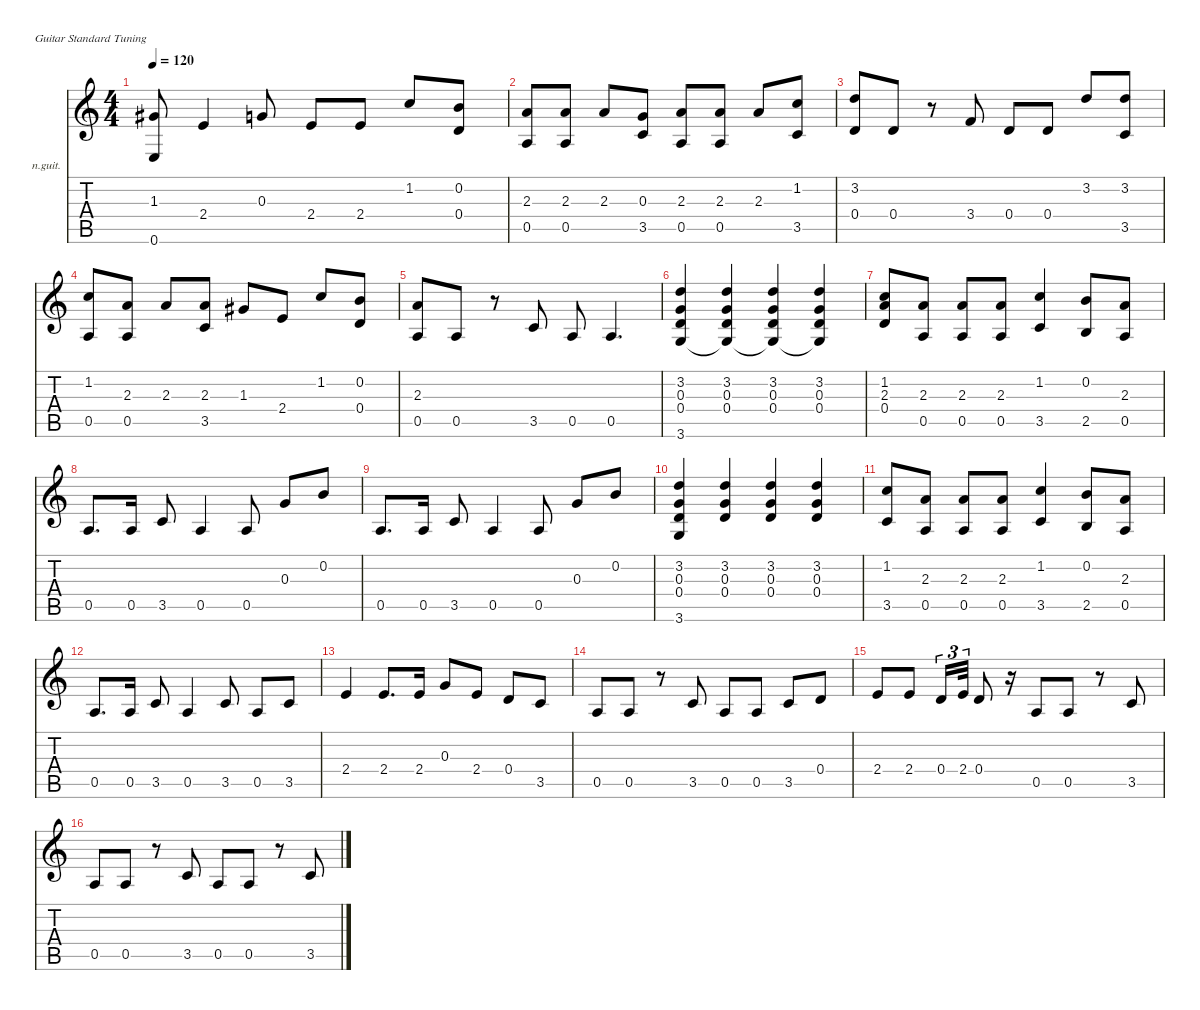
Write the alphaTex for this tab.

\defaultSystemsLayout 4
\hideDynamics
\bracketExtendMode nobrackets
\firstSystemTrackNameOrientation horizontal
\otherSystemsTrackNameOrientation horizontal
\track ("Гитара" "n.guit.") {instrument acousticguitarnylon}
\staff {score tabs}
\tuning (E4 B3 G3 D3 A2 E2)
\ts (4 4)
\tempo 120
\clef g2
\ks c
(1.3{acc #} 0.6).8{dy mf beam Up} 2.4.4{beam Up} 0.3.8{beam Up} 2.4.8{beam Up} 2.4.8{beam Up} 1.2.8{beam Up} (0.2 0.4).8{beam Up} |
(2.3 0.5).8{beam Up} (2.3 0.5).8{beam Up} 2.3.8{beam Up} (0.3 3.5).8{beam Up} (2.3 0.5).8{beam Up} (2.3 0.5).8{beam Up} 2.3.8{beam Up} (1.2 3.5).8{beam Up} |
(3.2 0.4).8{beam Up} 0.4.8{beam Up} r.8{beam Up} 3.4.8{beam Up} 0.4.8{beam Up} 0.4.8{beam Up} 3.2.8{beam Up} (3.2 3.5).8{beam Up} |
(1.2 0.5).8{beam Up} (2.3 0.5).8{beam Up} 2.3.8{beam Up} (2.3 3.5).8{beam Up} 1.3{acc #}.8{beam Up} 2.4.8{beam Up} 1.2.8{beam Up} (0.2 0.4).8{beam Up} |
(2.3 0.5).8{beam Up} 0.5.8{beam Up} r.8{beam Up} 3.5.8{beam Up} 0.5.8{beam Up} 0.5.4{d beam Up} |
(3.2 0.3 0.4 3.6).4{beam Up} (3.2 0.3 0.4 3.6{t}).4{beam Up} (3.2 0.3 0.4 3.6{t}).4{beam Up} (3.2 0.3 0.4 3.6{t}).4{beam Up} |
(1.2 2.3 0.4).8{beam Up} (2.3 0.5).8{beam Up} (2.3 0.5).8{beam Up} (2.3 0.5).8{beam Up} (1.2 3.5).4{beam Up} (0.2 2.5).8{beam Up} (2.3 0.5).8{beam Up} |
0.5.8{d beam Up} 0.5.16{beam Up} 3.5.8{beam Up} 0.5.4{beam Up} 0.5.8{beam Up} 0.3.8{beam Up} 0.2.8{dy f beam Up} |
0.5.8{d dy mf beam Up} 0.5.16{beam Up} 3.5.8{beam Up} 0.5.4{beam Up} 0.5.8{beam Up} 0.3.8{beam Up} 0.2.8{dy f beam Up} |
(3.2 0.3 0.4 3.6).4{dy mf beam Up} (3.2 0.3 0.4).4{beam Up} (3.2 0.3 0.4).4{beam Up} (3.2 0.3 0.4).4{beam Up} |
(1.2 3.5).8{beam Up} (2.3 0.5).8{beam Up} (2.3 0.5).8{beam Up} (2.3 0.5).8{beam Up} (1.2 3.5).4{beam Up} (0.2 2.5).8{beam Up} (2.3 0.5).8{beam Up} |
0.5.8{d beam Up} 0.5.16{beam Up} 3.5.8{beam Up} 0.5.4{beam Up} 3.5.8{beam Up} 0.5.8{beam Up} 3.5.8{beam Up} |
2.4.4{beam Up} 2.4.8{d beam Up} 2.4.16{beam Up} 0.3.8{beam Up} 2.4.8{beam Up} 0.4.8{beam Up} 3.5.8{beam Up} |
0.5.8{beam Up} 0.5.8{beam Up} r.8{beam Up} 3.5.8{beam Up} 0.5.8{beam Up} 0.5.8{beam Up} 3.5.8{beam Up} 0.4.8{beam Up} |
2.4.8{beam Up} 2.4.8{beam Up} 0.4.16{tu (3 2) beam Up} 2.4.32{tu (3 2) beam Up} 0.4.8{beam Up} r.16{beam Up} 0.5.8{beam Up} 0.5.8{beam Up} r.8{beam Up} 3.5.8{beam Up} |
0.5.8{beam Up} 0.5.8{beam Up} r.8{beam Up} 3.5.8{beam Up} 0.5.8{beam Up} 0.5.8{beam Up} r.8{beam Up} 3.5.8{beam Up}
